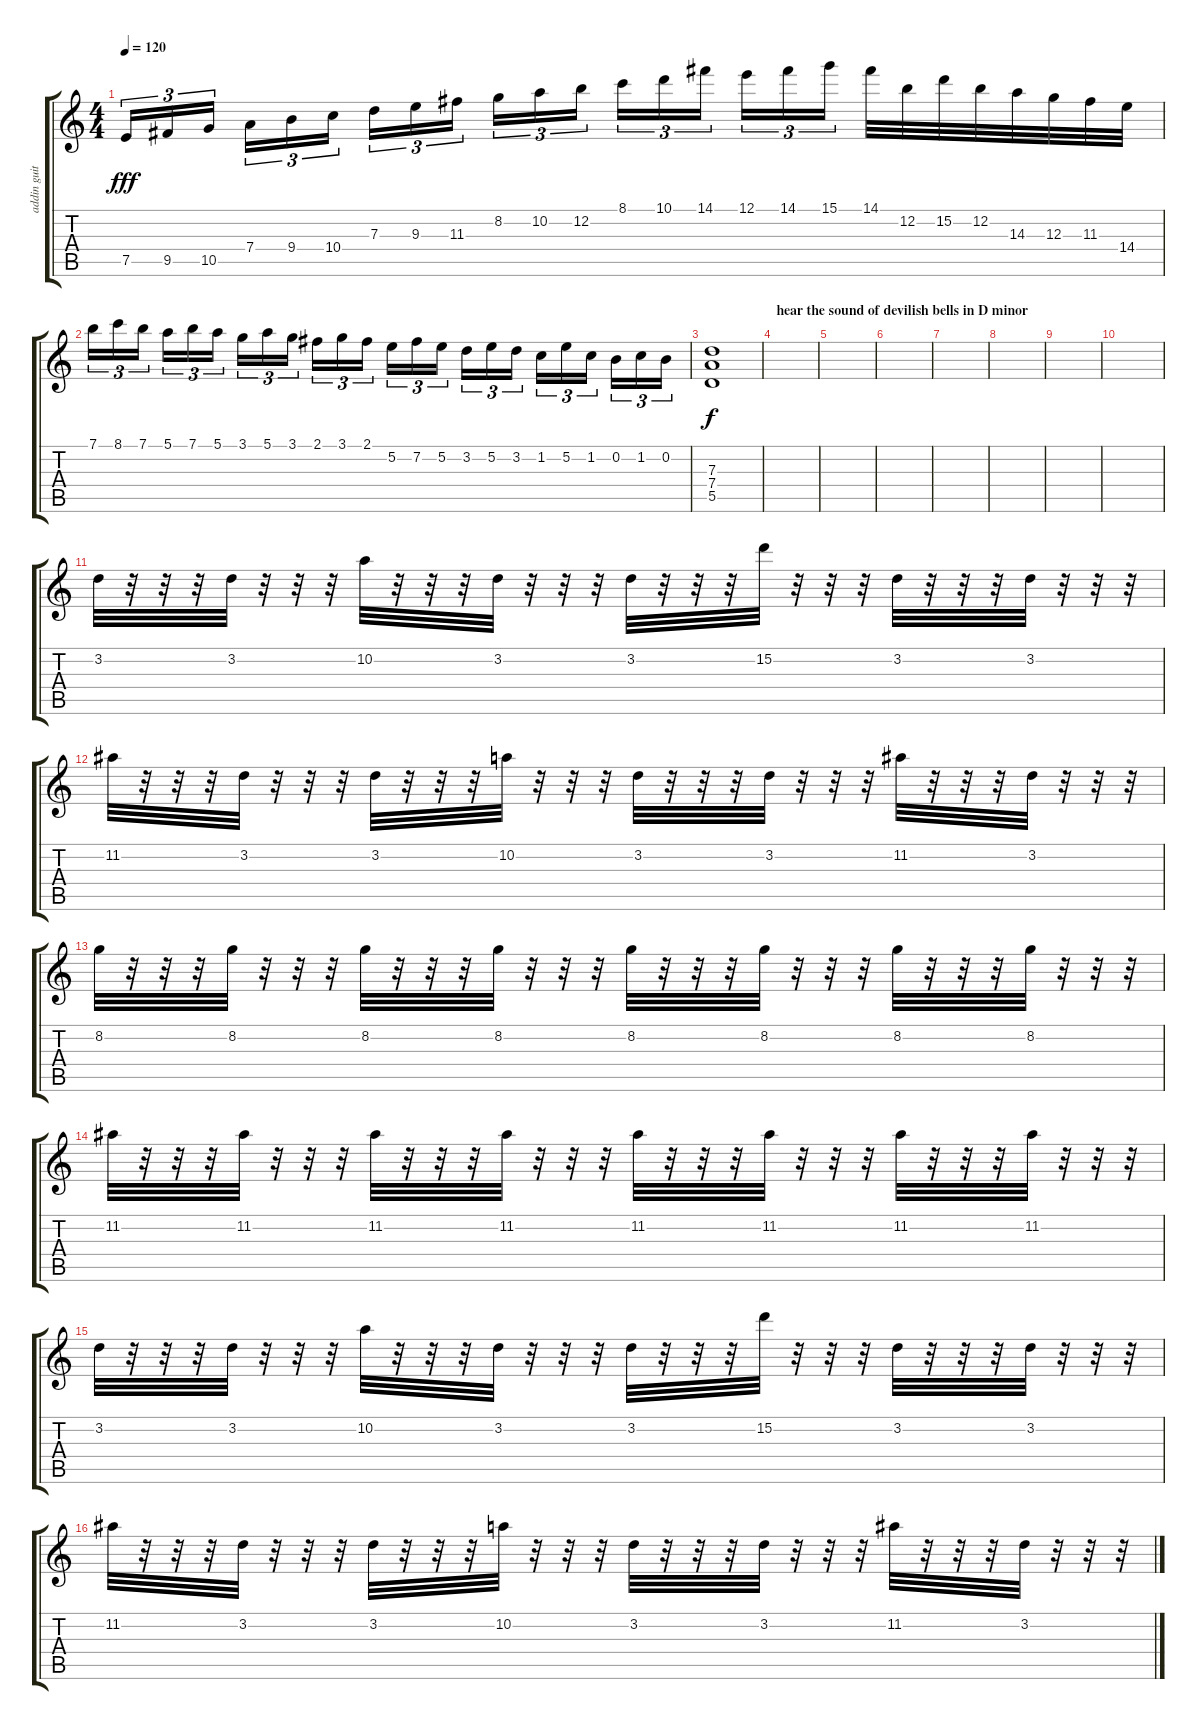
\track ("addin guitar - overdrive solo " "addin guit") {instrument overdrivenguitar}
\staff {score tabs}
\tuning (E4 B3 G3 D3 A2 E2) {hide}
\ts (4 4)
\tempo 120
\clef g2
\ks c
7.5.16{tu (3 2) dy fff} 9.5.16{tu (3 2)} 10.5.16{tu (3 2)} 7.4.16{tu (3 2)} 9.4.16{tu (3 2)} 10.4.16{tu (3 2)} 7.3.16{tu (3 2)} 9.3.16{tu (3 2)} 11.3.16{tu (3 2)} 8.2.16{tu (3 2)} 10.2.16{tu (3 2)} 12.2.16{tu (3 2)} 8.1.16{tu (3 2)} 10.1.16{tu (3 2)} 14.1.16{tu (3 2)} 12.1.16{tu (3 2)} 14.1.16{tu (3 2)} 15.1.16{tu (3 2)} 14.1.32 12.2.32 15.2.32 12.2.32 14.3.32 12.3.32 11.3.32 14.4.32 |
7.1.16{tu (3 2)} 8.1.16{tu (3 2)} 7.1.16{tu (3 2)} 5.1.16{tu (3 2)} 7.1.16{tu (3 2)} 5.1.16{tu (3 2)} 3.1.16{tu (3 2)} 5.1.16{tu (3 2)} 3.1.16{tu (3 2)} 2.1.16{tu (3 2)} 3.1.16{tu (3 2)} 2.1.16{tu (3 2)} 5.2.16{tu (3 2)} 7.2.16{tu (3 2)} 5.2.16{tu (3 2)} 3.2.16{tu (3 2)} 5.2.16{tu (3 2)} 3.2.16{tu (3 2)} 1.2.16{tu (3 2)} 5.2.16{tu (3 2)} 1.2.16{tu (3 2)} 0.2.16{tu (3 2)} 1.2.16{tu (3 2)} 0.2.16{tu (3 2)} |
(7.3 7.4 5.5).1{dy f} |
\section ("" "hear the sound of devilish bells in D minor")
|
|
|
|
|
|
|
3.2.32 r.32 r.32 r.32 3.2.32 r.32 r.32 r.32 10.2.32 r.32 r.32 r.32 3.2.32 r.32 r.32 r.32 3.2.32 r.32 r.32 r.32 15.2.32 r.32 r.32 r.32 3.2.32 r.32 r.32 r.32 3.2.32 r.32 r.32 r.32 |
11.2.32 r.32 r.32 r.32 3.2.32 r.32 r.32 r.32 3.2.32 r.32 r.32 r.32 10.2.32 r.32 r.32 r.32 3.2.32 r.32 r.32 r.32 3.2.32 r.32 r.32 r.32 11.2.32 r.32 r.32 r.32 3.2.32 r.32 r.32 r.32 |
8.2.32 r.32 r.32 r.32 8.2.32 r.32 r.32 r.32 8.2.32 r.32 r.32 r.32 8.2.32 r.32 r.32 r.32 8.2.32 r.32 r.32 r.32 8.2.32 r.32 r.32 r.32 8.2.32 r.32 r.32 r.32 8.2.32 r.32 r.32 r.32 |
11.2.32 r.32 r.32 r.32 11.2.32 r.32 r.32 r.32 11.2.32 r.32 r.32 r.32 11.2.32 r.32 r.32 r.32 11.2.32 r.32 r.32 r.32 11.2.32 r.32 r.32 r.32 11.2.32 r.32 r.32 r.32 11.2.32 r.32 r.32 r.32 |
3.2.32 r.32 r.32 r.32 3.2.32 r.32 r.32 r.32 10.2.32 r.32 r.32 r.32 3.2.32 r.32 r.32 r.32 3.2.32 r.32 r.32 r.32 15.2.32 r.32 r.32 r.32 3.2.32 r.32 r.32 r.32 3.2.32 r.32 r.32 r.32 |
11.2.32 r.32 r.32 r.32 3.2.32 r.32 r.32 r.32 3.2.32 r.32 r.32 r.32 10.2.32 r.32 r.32 r.32 3.2.32 r.32 r.32 r.32 3.2.32 r.32 r.32 r.32 11.2.32 r.32 r.32 r.32 3.2.32 r.32 r.32 r.32
